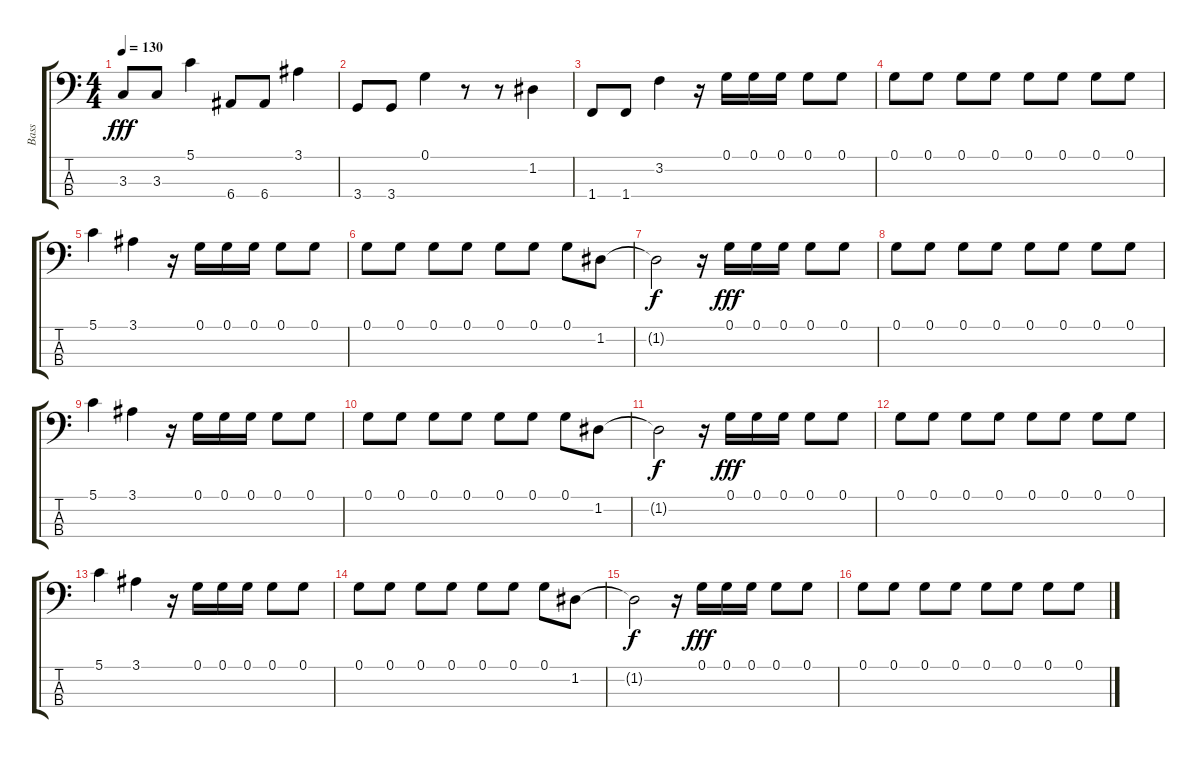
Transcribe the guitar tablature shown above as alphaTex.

\track ("Bass" "Bass") {instrument electricbassfinger}
\staff {score tabs}
\tuning (G2 D2 A1 E1) {hide}
\ts (4 4)
\tempo 130
\clef f4
\ks c
3.3.8{dy fff} 3.3.8 5.1.4 6.4.8 6.4.8 3.1.4 |
3.4.8 3.4.8 0.1.4 r.8 r.8 1.2.4 |
1.4.8 1.4.8 3.2.4 r.16 0.1.16 0.1.16 0.1.16 0.1.8 0.1.8 |
0.1.8 0.1.8 0.1.8 0.1.8 0.1.8 0.1.8 0.1.8 0.1.8 |
5.1.4 3.1.4 r.16 0.1.16 0.1.16 0.1.16 0.1.8 0.1.8 |
0.1.8 0.1.8 0.1.8 0.1.8 0.1.8 0.1.8 0.1.8 1.2.8 |
1.2{t}.2{dy f} r.16 0.1.16{dy fff} 0.1.16 0.1.16 0.1.8 0.1.8 |
0.1.8 0.1.8 0.1.8 0.1.8 0.1.8 0.1.8 0.1.8 0.1.8 |
5.1.4 3.1.4 r.16 0.1.16 0.1.16 0.1.16 0.1.8 0.1.8 |
0.1.8 0.1.8 0.1.8 0.1.8 0.1.8 0.1.8 0.1.8 1.2.8 |
1.2{t}.2{dy f} r.16 0.1.16{dy fff} 0.1.16 0.1.16 0.1.8 0.1.8 |
0.1.8 0.1.8 0.1.8 0.1.8 0.1.8 0.1.8 0.1.8 0.1.8 |
5.1.4 3.1.4 r.16 0.1.16 0.1.16 0.1.16 0.1.8 0.1.8 |
0.1.8 0.1.8 0.1.8 0.1.8 0.1.8 0.1.8 0.1.8 1.2.8 |
1.2{t}.2{dy f} r.16 0.1.16{dy fff} 0.1.16 0.1.16 0.1.8 0.1.8 |
0.1.8 0.1.8 0.1.8 0.1.8 0.1.8 0.1.8 0.1.8 0.1.8
